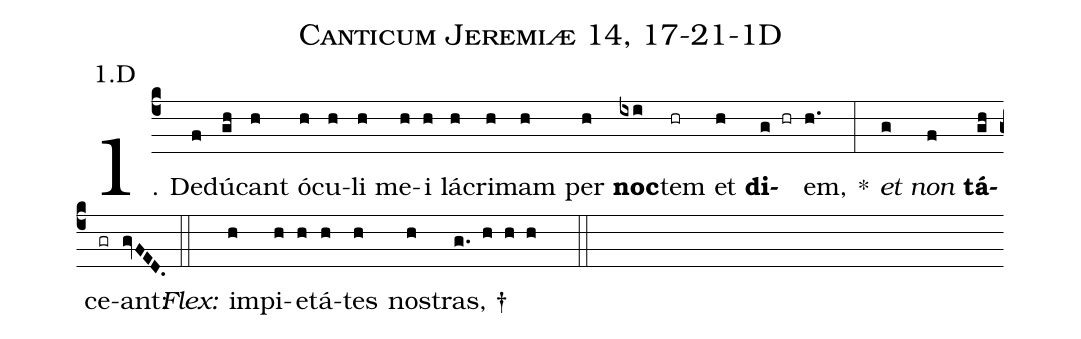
name: Canticum Jeremiæ 14, 17-21-1D;
annotation: 1.D;
%%
(c4)1. De(f)dú(gh)cant(h) ó(h)cu(h)li(h) me(h)i(h) lá(h)cri(h)mam(h) per(h) <b>noc</b>(ixi)tem(hr) et(h) <b>di</b>(g hr)em,(h.) *(:) <i>et</i>(g) <i>non</i>(f) <b>tá</b>(gh)ce(gr)ant:(gvFED.) (::)
<i>Flex:</i>()  im(h)pi(h)e(h)tá(h)tes(h) nos(h)tras, †(g. h h h  ::)
